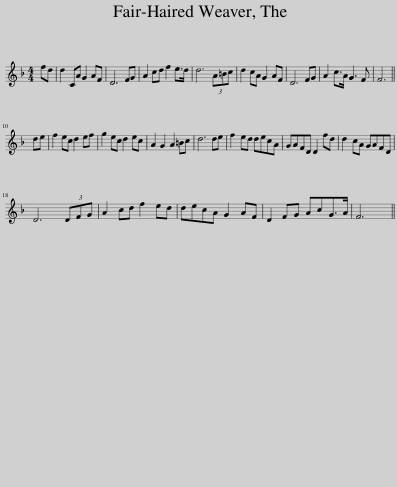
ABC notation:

X:1
L:1/8
M:4/4
I:linebreak $
K:Dmin
V:1 treble
V:1
 fd | d2 CA G2 AF | D6 FG | A2 cd f2 e>d | d6 (3A=Bc | %5
 d2 cA G2 AF | D6 FG | A2 c>A G3 F | F6 ||$ de | %10
 f2 ec d2 ef | g2 ec d2 ec | A2 G2 A2 =Bc | d6 de | f2 ed decA | %15
 GAFD D2 fd | d2 cA GAFD |$ D6 (3DFG | A2 cd f2 ed | decA G2 AF | %20
 D2 FG AcG>A | F6 || %22
